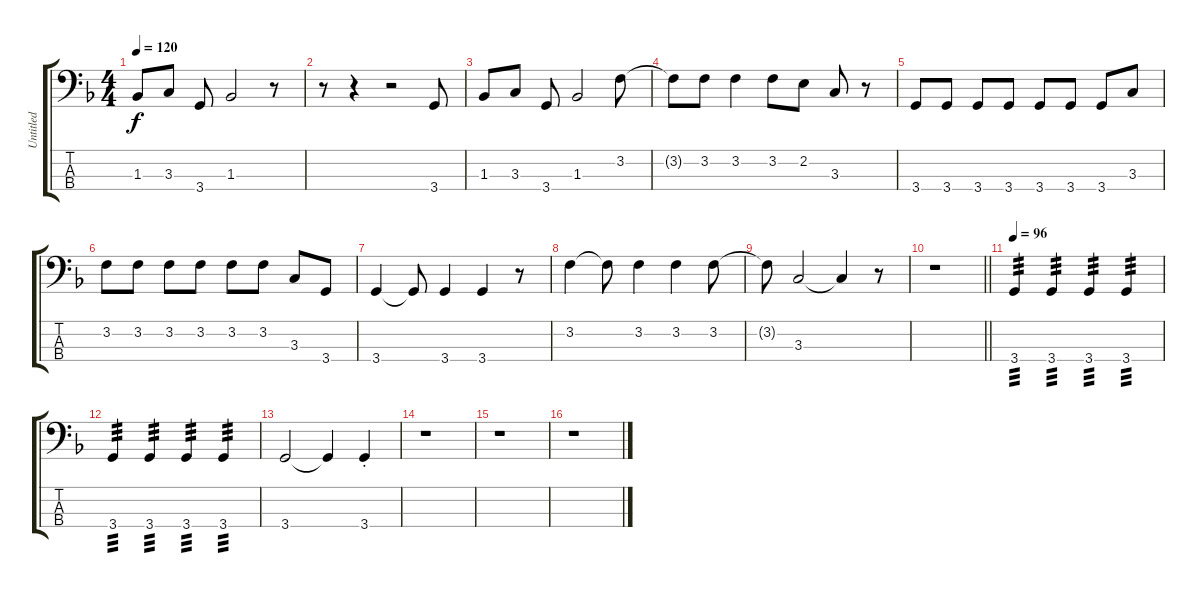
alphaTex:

\track ("Untitled" "Untitled") {instrument electricbassfinger}
\staff {score tabs}
\tuning (G2 D2 A1 E1) {hide}
\ts (4 4)
\tempo 120
\clef f4
\ks f
1.3.8{dy f} 3.3.8 3.4.8 1.3.2 r.8 |
r.8 r.4 r.2 3.4.8 |
1.3.8 3.3.8 3.4.8 1.3.2 3.2.8 |
3.2{t}.8 3.2.8 3.2.4 3.2.8 2.2.8 3.3.8 r.8 |
3.4.8 3.4.8 3.4.8 3.4.8 3.4.8 3.4.8 3.4.8 3.3.8 |
3.2.8 3.2.8 3.2.8 3.2.8 3.2.8 3.2.8 3.3.8 3.4.8 |
3.4.4 3.4{t}.8 3.4.4 3.4.4 r.8 |
3.2.4 3.2{t}.8 3.2.4 3.2.4 3.2.8 |
3.2{t}.8 3.3.2 3.3{t}.4 r.8 |
\barLineRight lightlight
r.1 |
\tempo 96
3.4.4{tp 3} 3.4.4{tp 3} 3.4.4{tp 3} 3.4.4{tp 3} |
3.4.4{tp 3} 3.4.4{tp 3} 3.4.4{tp 3} 3.4.4{tp 3} |
3.4.2 3.4{t}.4 3.4{st}.4 |
r.1 |
r.1 |
r.1
